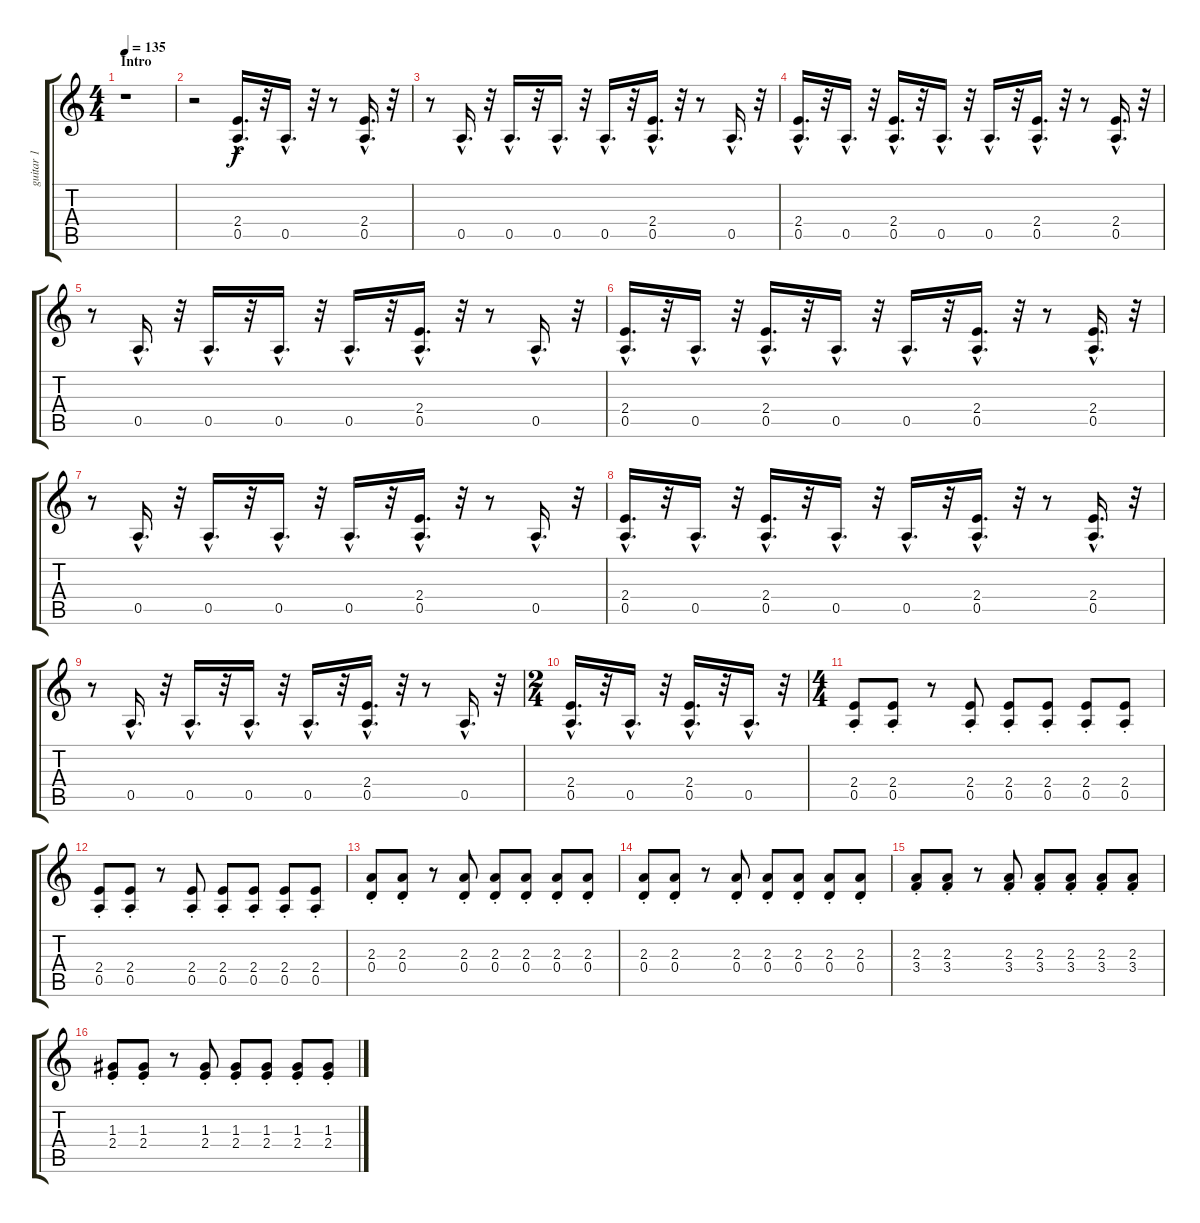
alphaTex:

\track ("guitar 1" "guitar 1") {instrument electricguitarmuted}
\staff {score tabs}
\tuning (E4 B3 G3 D3 A2 E2) {hide}
\ts (4 4)
\section ("" "Intro")
\tempo 135
\clef g2
\ks c
r.1{dy f instrument electricguitarmuted} |
r.2 (2.4{hac} 0.5{hac}).16{d} r.32 0.5{hac}.16{d} r.32 r.8 (2.4{hac} 0.5{hac}).16{d} r.32 |
r.8 0.5{hac}.16{d} r.32 0.5{hac}.16{d} r.32 0.5{hac}.16{d} r.32 0.5{hac}.16{d} r.32 (2.4{hac} 0.5{hac}).16{d} r.32 r.8 0.5{hac}.16{d} r.32 |
(2.4{hac} 0.5{hac}).16{d} r.32 0.5{hac}.16{d} r.32 (2.4{hac} 0.5{hac}).16{d} r.32 0.5{hac}.16{d} r.32 0.5{hac}.16{d} r.32 (2.4{hac} 0.5{hac}).16{d} r.32 r.8 (2.4{hac} 0.5{hac}).16{d} r.32 |
r.8 0.5{hac}.16{d} r.32 0.5{hac}.16{d} r.32 0.5{hac}.16{d} r.32 0.5{hac}.16{d} r.32 (2.4{hac} 0.5{hac}).16{d} r.32 r.8 0.5{hac}.16{d} r.32 |
(2.4{hac} 0.5{hac}).16{d} r.32 0.5{hac}.16{d} r.32 (2.4{hac} 0.5{hac}).16{d} r.32 0.5{hac}.16{d} r.32 0.5{hac}.16{d} r.32 (2.4{hac} 0.5{hac}).16{d} r.32 r.8 (2.4{hac} 0.5{hac}).16{d} r.32 |
r.8 0.5{hac}.16{d} r.32 0.5{hac}.16{d} r.32 0.5{hac}.16{d} r.32 0.5{hac}.16{d} r.32 (2.4{hac} 0.5{hac}).16{d} r.32 r.8 0.5{hac}.16{d} r.32 |
(2.4{hac} 0.5{hac}).16{d} r.32 0.5{hac}.16{d} r.32 (2.4{hac} 0.5{hac}).16{d} r.32 0.5{hac}.16{d} r.32 0.5{hac}.16{d} r.32 (2.4{hac} 0.5{hac}).16{d} r.32 r.8 (2.4{hac} 0.5{hac}).16{d} r.32 |
r.8 0.5{hac}.16{d} r.32 0.5{hac}.16{d} r.32 0.5{hac}.16{d} r.32 0.5{hac}.16{d} r.32 (2.4{hac} 0.5{hac}).16{d} r.32 r.8 0.5{hac}.16{d} r.32 |
\ts (2 4)
(2.4{hac} 0.5{hac}).16{d} r.32 0.5{hac}.16{d} r.32 (2.4{hac} 0.5{hac}).16{d} r.32 0.5{hac}.16{d} r.32 |
\ts (4 4)
(2.4{st} 0.5{st}).8 (2.4{st} 0.5{st}).8 r.8 (2.4{st} 0.5{st}).8 (2.4{st} 0.5{st}).8 (2.4{st} 0.5{st}).8 (2.4{st} 0.5{st}).8 (2.4{st} 0.5{st}).8 |
(2.4{st} 0.5{st}).8 (2.4{st} 0.5{st}).8 r.8 (2.4{st} 0.5{st}).8 (2.4{st} 0.5{st}).8 (2.4{st} 0.5{st}).8 (2.4{st} 0.5{st}).8 (2.4{st} 0.5{st}).8 |
(2.3{st} 0.4{st}).8 (2.3{st} 0.4{st}).8 r.8 (2.3{st} 0.4{st}).8 (2.3{st} 0.4{st}).8 (2.3{st} 0.4{st}).8 (2.3{st} 0.4{st}).8 (2.3{st} 0.4{st}).8 |
(2.3{st} 0.4{st}).8 (2.3{st} 0.4{st}).8 r.8 (2.3{st} 0.4{st}).8 (2.3{st} 0.4{st}).8 (2.3{st} 0.4{st}).8 (2.3{st} 0.4{st}).8 (2.3{st} 0.4{st}).8 |
(2.3{st} 3.4{st}).8 (2.3{st} 3.4{st}).8 r.8 (2.3{st} 3.4{st}).8 (2.3{st} 3.4{st}).8 (2.3{st} 3.4{st}).8 (2.3{st} 3.4{st}).8 (2.3{st} 3.4{st}).8 |
(1.3{st} 2.4{st}).8 (1.3{st} 2.4{st}).8 r.8 (1.3{st} 2.4{st}).8 (1.3{st} 2.4{st}).8 (1.3{st} 2.4{st}).8 (1.3{st} 2.4{st}).8 (1.3{st} 2.4{st}).8
